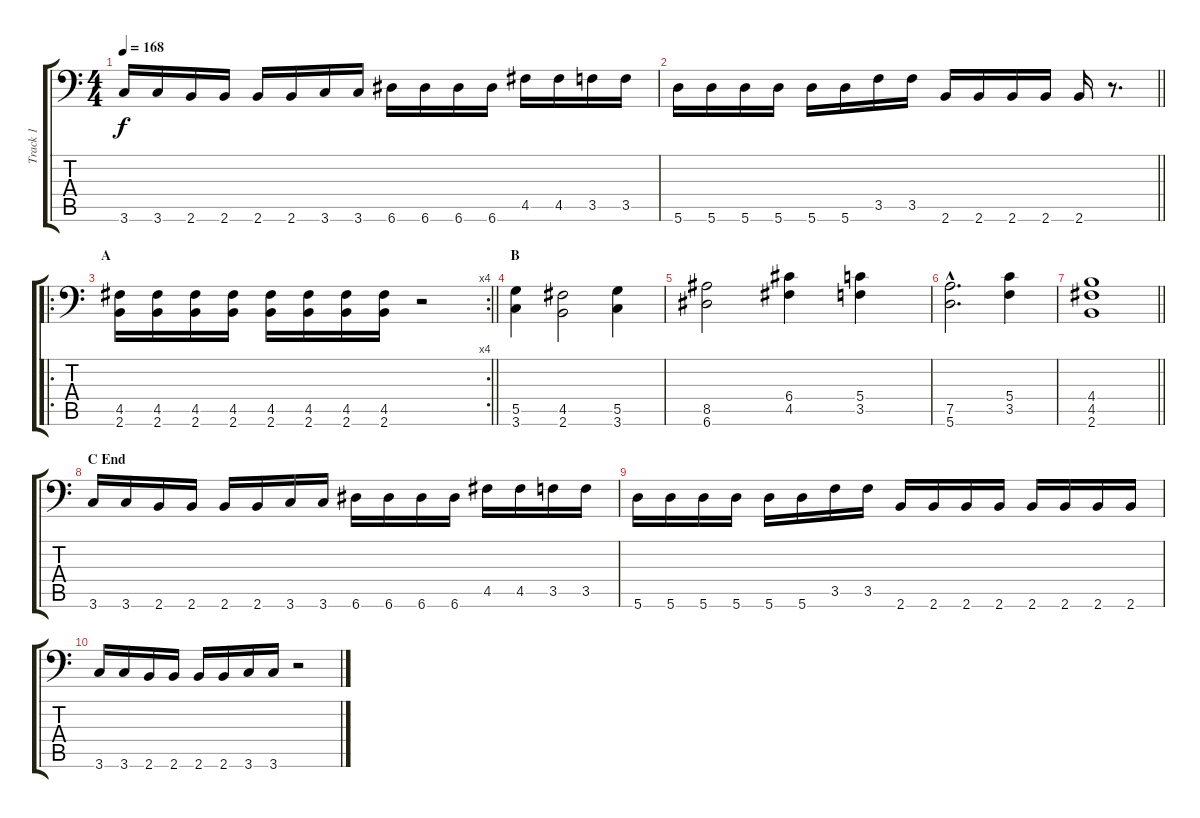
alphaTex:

\track ("Track 1" "Track 1") {instrument distortionguitar}
\staff {score tabs}
\tuning (A3 E3 C3 G2 D2 A1) {hide}
\ts (4 4)
\tempo 168
\clef f4
\ks c
3.6.16{dy f} 3.6.16 2.6.16 2.6.16 2.6.16 2.6.16 3.6.16 3.6.16 6.6.16 6.6.16 6.6.16 6.6.16 4.5.16 4.5.16 3.5.16 3.5.16 |
\barLineRight lightlight
5.6.16 5.6.16 5.6.16 5.6.16 5.6.16 5.6.16 3.5.16 3.5.16 2.6.16 2.6.16 2.6.16 2.6.16 2.6.16 r.8{d} |
\ro
\rc 4
\section ("" "A")
\barLineRight lightlight
(4.5 2.6).16 (4.5 2.6).16 (4.5 2.6).16 (4.5 2.6).16 (4.5 2.6).16 (4.5 2.6).16 (4.5 2.6).16 (4.5 2.6).16 r.2 |
\section ("" "B")
(5.5 3.6).4 (4.5 2.6).2 (5.5 3.6).4 |
(8.5 6.6).2 (6.4 4.5).4 (5.4 3.5).4 |
(7.5{hac} 5.6{hac}).2{d} (5.4 3.5).4 |
\barLineRight lightlight
(4.4 4.5 2.6).1 |
\section ("" "C End")
3.6.16 3.6.16 2.6.16 2.6.16 2.6.16 2.6.16 3.6.16 3.6.16 6.6.16 6.6.16 6.6.16 6.6.16 4.5.16 4.5.16 3.5.16 3.5.16 |
5.6.16 5.6.16 5.6.16 5.6.16 5.6.16 5.6.16 3.5.16 3.5.16 2.6.16 2.6.16 2.6.16 2.6.16 2.6.16 2.6.16 2.6.16 2.6.16 |
3.6.16 3.6.16 2.6.16 2.6.16 2.6.16 2.6.16 3.6.16 3.6.16 r.2
